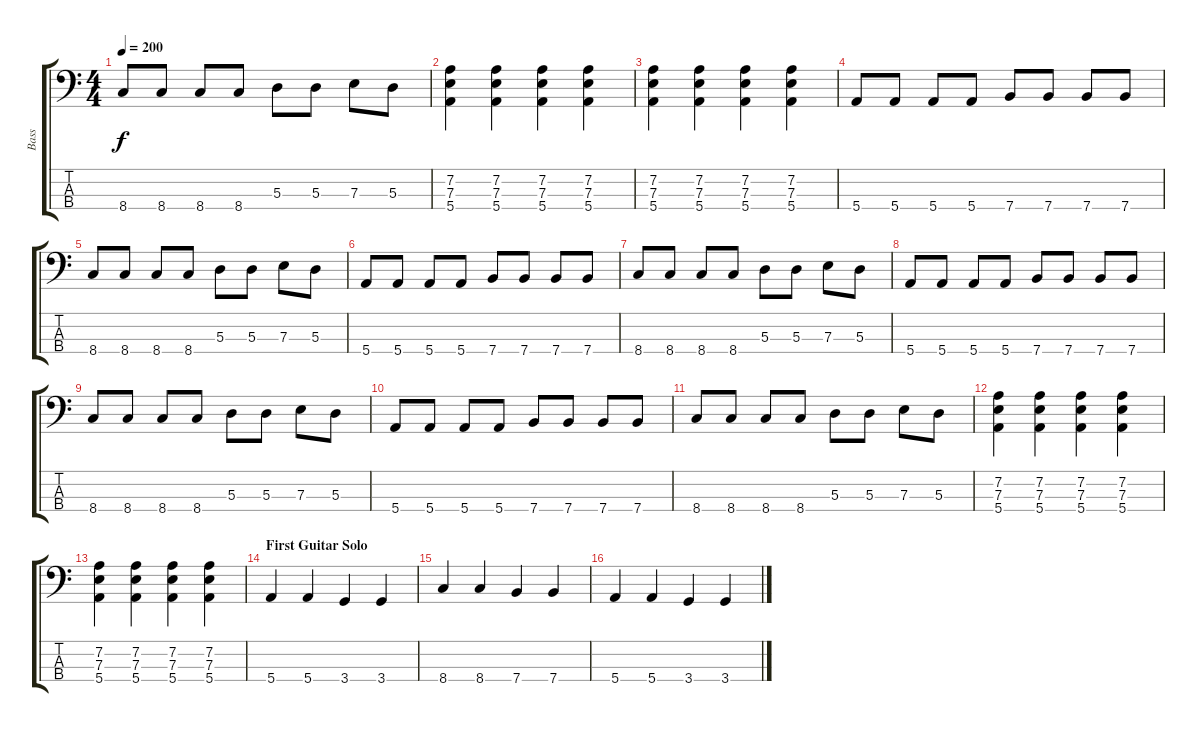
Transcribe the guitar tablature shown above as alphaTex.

\track ("Bass " "Bass ") {instrument electricbassfinger}
\staff {score tabs}
\tuning (G2 D2 A1 E1) {hide}
\ts (4 4)
\tempo 200
\clef f4
\ks c
8.4.8{dy f} 8.4.8 8.4.8 8.4.8 5.3.8 5.3.8 7.3.8 5.3.8 |
(7.2 7.3 5.4).4 (7.2 7.3 5.4).4 (7.2 7.3 5.4).4 (7.2 7.3 5.4).4 |
(7.2 7.3 5.4).4 (7.2 7.3 5.4).4 (7.2 7.3 5.4).4 (7.2 7.3 5.4).4 |
5.4.8 5.4.8 5.4.8 5.4.8 7.4.8 7.4.8 7.4.8 7.4.8 |
8.4.8 8.4.8 8.4.8 8.4.8 5.3.8 5.3.8 7.3.8 5.3.8 |
5.4.8 5.4.8 5.4.8 5.4.8 7.4.8 7.4.8 7.4.8 7.4.8 |
8.4.8 8.4.8 8.4.8 8.4.8 5.3.8 5.3.8 7.3.8 5.3.8 |
5.4.8 5.4.8 5.4.8 5.4.8 7.4.8 7.4.8 7.4.8 7.4.8 |
8.4.8 8.4.8 8.4.8 8.4.8 5.3.8 5.3.8 7.3.8 5.3.8 |
5.4.8 5.4.8 5.4.8 5.4.8 7.4.8 7.4.8 7.4.8 7.4.8 |
8.4.8 8.4.8 8.4.8 8.4.8 5.3.8 5.3.8 7.3.8 5.3.8 |
(7.2 7.3 5.4).4 (7.2 7.3 5.4).4 (7.2 7.3 5.4).4 (7.2 7.3 5.4).4 |
(7.2 7.3 5.4).4 (7.2 7.3 5.4).4 (7.2 7.3 5.4).4 (7.2 7.3 5.4).4 |
\section ("" "First Guitar Solo")
5.4.4 5.4.4 3.4.4 3.4.4 |
8.4.4 8.4.4 7.4.4 7.4.4 |
5.4.4 5.4.4 3.4.4 3.4.4
